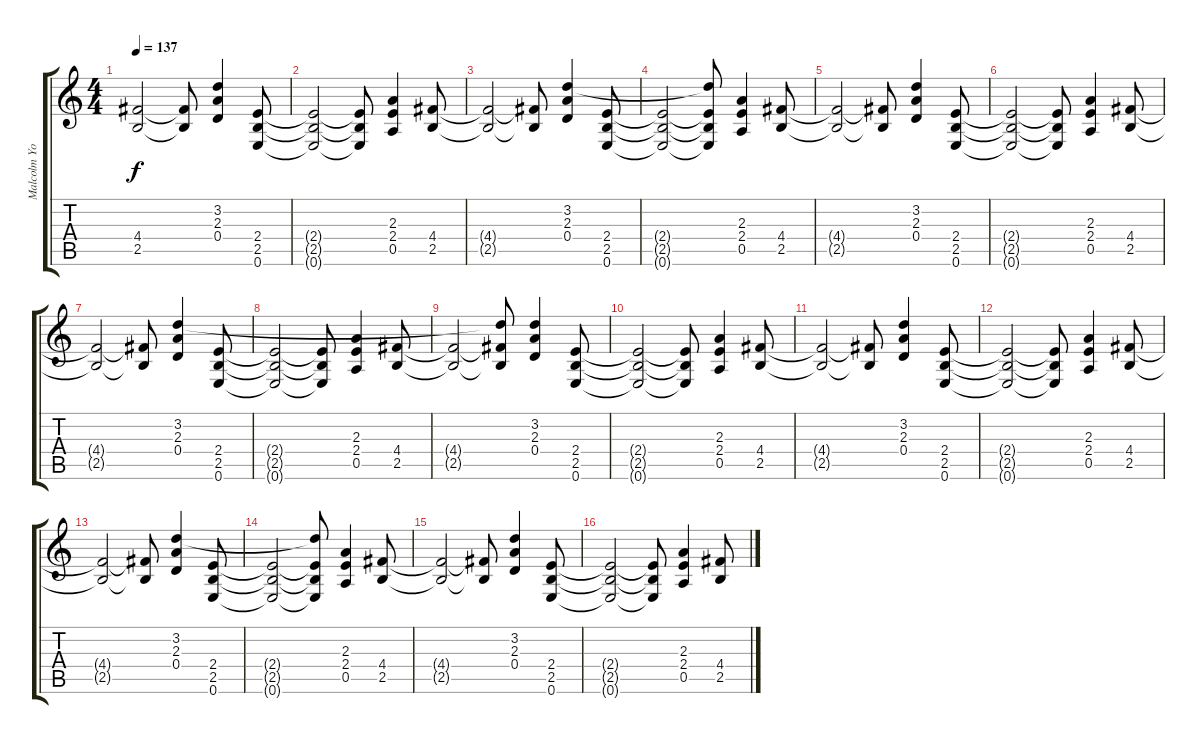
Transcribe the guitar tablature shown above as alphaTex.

\track ("Malcolm Young / 2nd guitar" "Malcolm Yo") {instrument overdrivenguitar}
\staff {score tabs}
\tuning (E4 B3 G3 D3 A2 E2) {hide}
\ts (4 4)
\tempo 137
\clef g2
\ks c
(4.4{t} 2.5{t}).2{dy f} (4.4{t} 2.5{t}).8 (3.2 2.3 0.4).4 (2.4 2.5 0.6).8 |
(2.4{t} 2.5{t} 0.6{t}).2 (2.4{t} 2.5{t} 0.6{t}).8 (2.3 2.4 0.5).4 (4.4 2.5).8 |
(4.4{t} 2.5{t}).2 (4.4{t} 2.5{t}).8 (3.2 2.3 0.4).4 (2.4 2.5 0.6).8 |
(2.4{t} 2.5{t} 0.6{t}).2 (3.2{t} 2.4{t} 2.5{t} 0.6{t}).8 (2.3 2.4 0.5).4 (4.4 2.5).8 |
(4.4{t} 2.5{t}).2 (4.4{t} 2.5{t}).8 (3.2 2.3 0.4).4 (2.4 2.5 0.6).8 |
(2.4{t} 2.5{t} 0.6{t}).2 (2.4{t} 2.5{t} 0.6{t}).8 (2.3 2.4 0.5).4 (4.4 2.5).8 |
(4.4{t} 2.5{t}).2 (4.4{t} 2.5{t}).8 (3.2 2.3 0.4).4 (2.4 2.5 0.6).8 |
(2.4{t} 2.5{t} 0.6{t}).2 (2.4{t} 2.5{t} 0.6{t}).8 (2.3 2.4 0.5).4 (4.4 2.5).8 |
(4.4{t} 2.5{t}).2 (3.2{t} 4.4{t} 2.5{t}).8 (3.2 2.3 0.4).4 (2.4 2.5 0.6).8 |
(2.4{t} 2.5{t} 0.6{t}).2 (2.4{t} 2.5{t} 0.6{t}).8 (2.3 2.4 0.5).4 (4.4 2.5).8 |
(4.4{t} 2.5{t}).2 (4.4{t} 2.5{t}).8 (3.2 2.3 0.4).4 (2.4 2.5 0.6).8 |
(2.4{t} 2.5{t} 0.6{t}).2 (2.4{t} 2.5{t} 0.6{t}).8 (2.3 2.4 0.5).4 (4.4 2.5).8 |
(4.4{t} 2.5{t}).2 (4.4{t} 2.5{t}).8 (3.2 2.3 0.4).4 (2.4 2.5 0.6).8 |
(2.4{t} 2.5{t} 0.6{t}).2 (3.2{t} 2.4{t} 2.5{t} 0.6{t}).8 (2.3 2.4 0.5).4 (4.4 2.5).8 |
(4.4{t} 2.5{t}).2 (4.4{t} 2.5{t}).8 (3.2 2.3 0.4).4 (2.4 2.5 0.6).8 |
(2.4{t} 2.5{t} 0.6{t}).2 (2.4{t} 2.5{t} 0.6{t}).8 (2.3 2.4 0.5).4 (4.4 2.5).8
